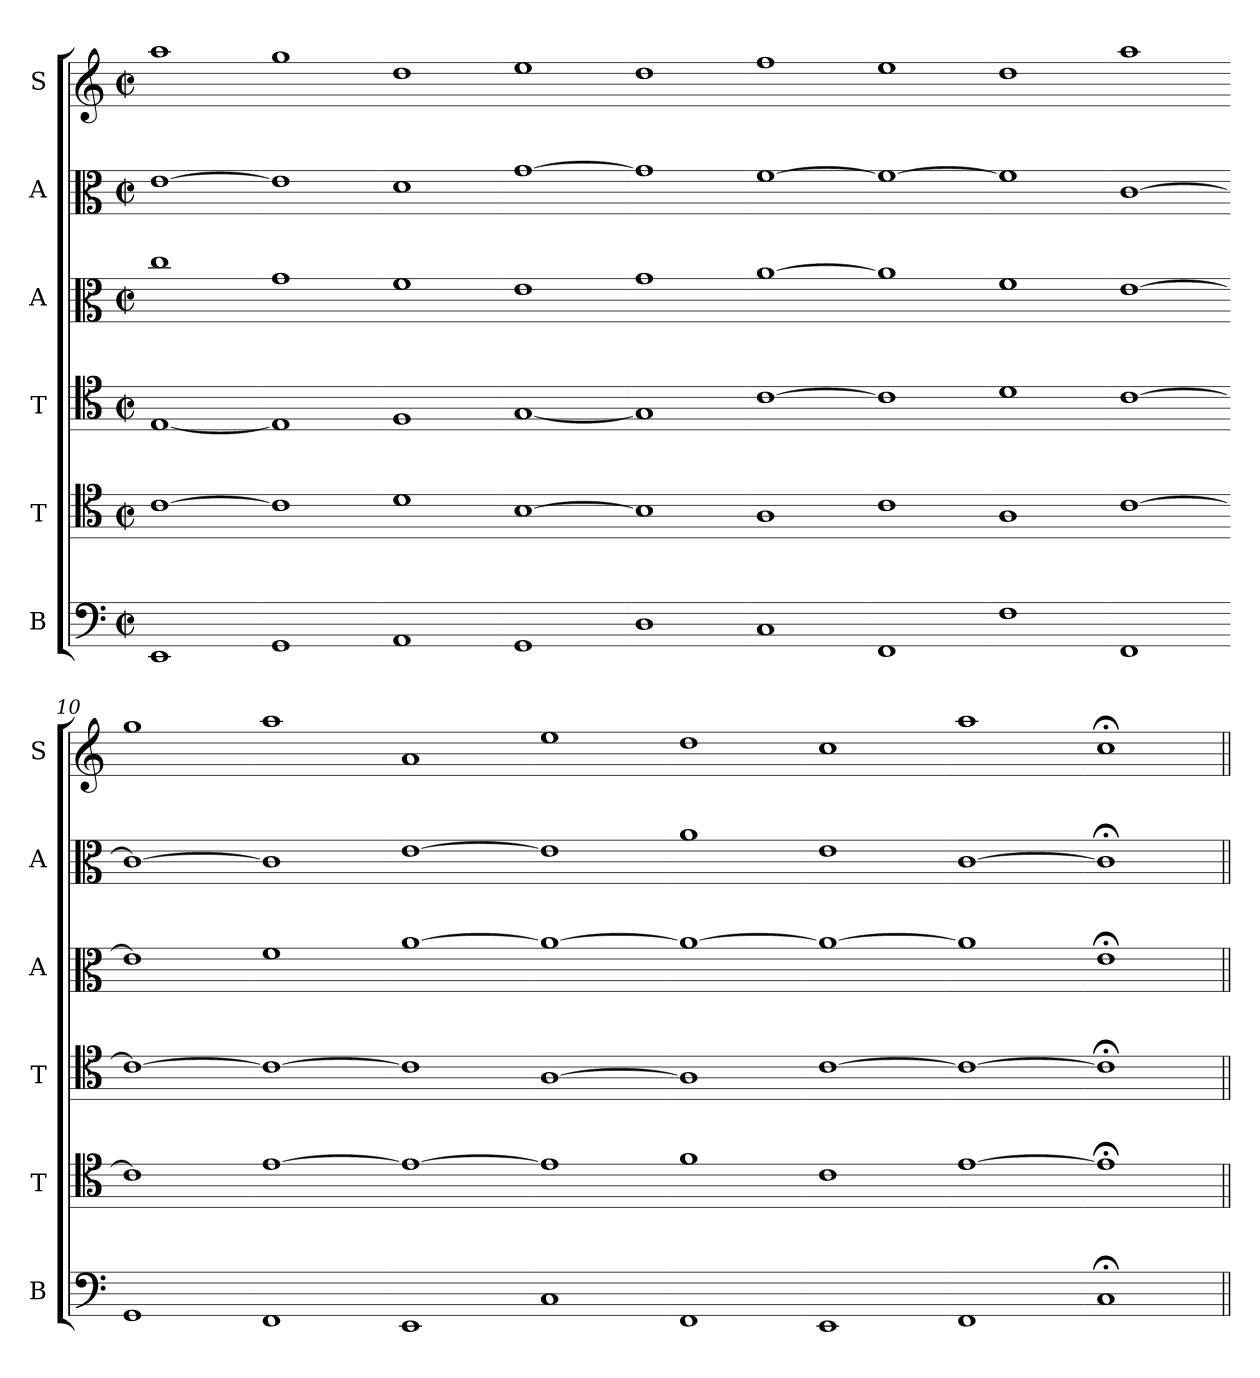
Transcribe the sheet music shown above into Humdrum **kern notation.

**kern	**kern	**kern	**kern	**kern	**kern
*part6	*part5	*part4	*part3	*part2	*part1
*staff6	*staff5	*staff4	*staff3	*staff2	*staff1
*I"B	*I"T	*I"T	*I"A	*I"A	*I"S
*I'B	*I'T	*I'T	*I'A	*I'A	*I'S
*clefF4	*clefC4	*clefC4	*clefC3	*clefC3	*clefG2
*k[]	*k[]	*k[]	*k[]	*k[]	*k[]
*M2/2	*M2/2	*M2/2	*M2/2	*M2/2	*M2/2
*met(c|)	*met(c|)	*met(c|)	*met(c|)	*met(c|)	*met(c|)
*MM208	*MM208	*MM208	*MM208	*MM208	*MM208
=1	=1	=1	=1	=1	=1
1EE	[1c	[1E	1cc	[1e	1aa
=2-	=2-	=2-	=2-	=2-	=2-
1GG	1c]	1E]	1g	1e]	1gg
=3-	=3-	=3-	=3-	=3-	=3-
1AA	1d	1F	1f	1d	1dd
=4-	=4-	=4-	=4-	=4-	=4-
1GG	[1B	[1G	1e	[1g	1ee
=5-	=5-	=5-	=5-	=5-	=5-
1D	1B]	1G]	1g	1g]	1dd
=6-	=6-	=6-	=6-	=6-	=6-
1C	1A	[1c	[1a	[1f	1ff
=7-	=7-	=7-	=7-	=7-	=7-
1FF	1c	1c]	1a]	1f_	1ee
=8-	=8-	=8-	=8-	=8-	=8-
1F	1A	1d	1f	1f]	1dd
=9-	=9-	=9-	=9-	=9-	=9-
1FF	[1c	[1c	[1e	[1c	1aa
=10-	=10-	=10-	=10-	=10-	=10-
1GG	1c]	1c_	1e]	1c_	1gg
=11-	=11-	=11-	=11-	=11-	=11-
1FF	[1e	1c_	1f	1c]	1aa
=12-	=12-	=12-	=12-	=12-	=12-
1EE	1e_	1c]	[1a	[1e	1a
=13-	=13-	=13-	=13-	=13-	=13-
1C	1e]	[1A	1a_	1e]	1ee
=14-	=14-	=14-	=14-	=14-	=14-
1FF	1f	1A]	1a_	1a	1dd
=15-	=15-	=15-	=15-	=15-	=15-
1EE	1c	[1c	1a_	1e	1cc
=16-	=16-	=16-	=16-	=16-	=16-
1FF	[1e	1c_	1a]	[1c	1aa
=17-	=17-	=17-	=17-	=17-	=17-
1C;<	1e;<]	1c;<]	1e;<	1c;]	1cc;<
=||	=||	=||	=||	=||	=||
*-	*-	*-	*-	*-	*-
